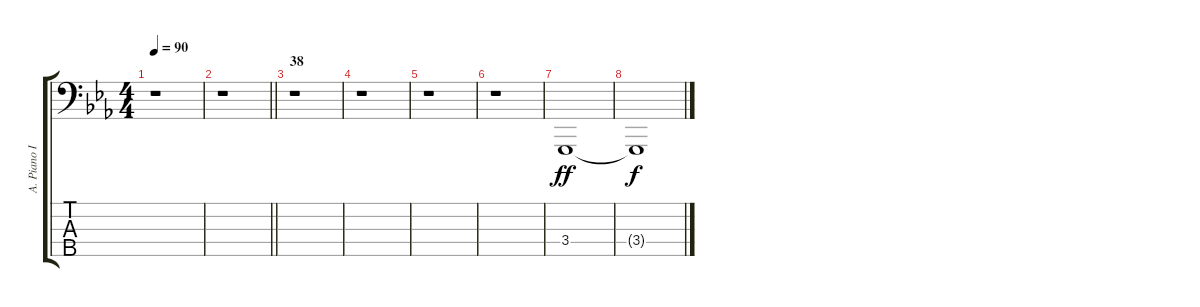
\track ("A. Piano I (Left Hand)" "A. Piano I") {instrument acousticgrandpiano}
\staff {score tabs}
\tuning (G2 D2 A1 E1 B0) {hide}
\ts (4 4)
\tempo 90
\clef f4
\ks eb
r.1{dy ff} |
\barLineRight lightlight
r.1 |
\section ("" "38")
r.1 |
r.1 |
r.1 |
r.1 |
3.4.1 |
3.4{t}.1{dy f}
